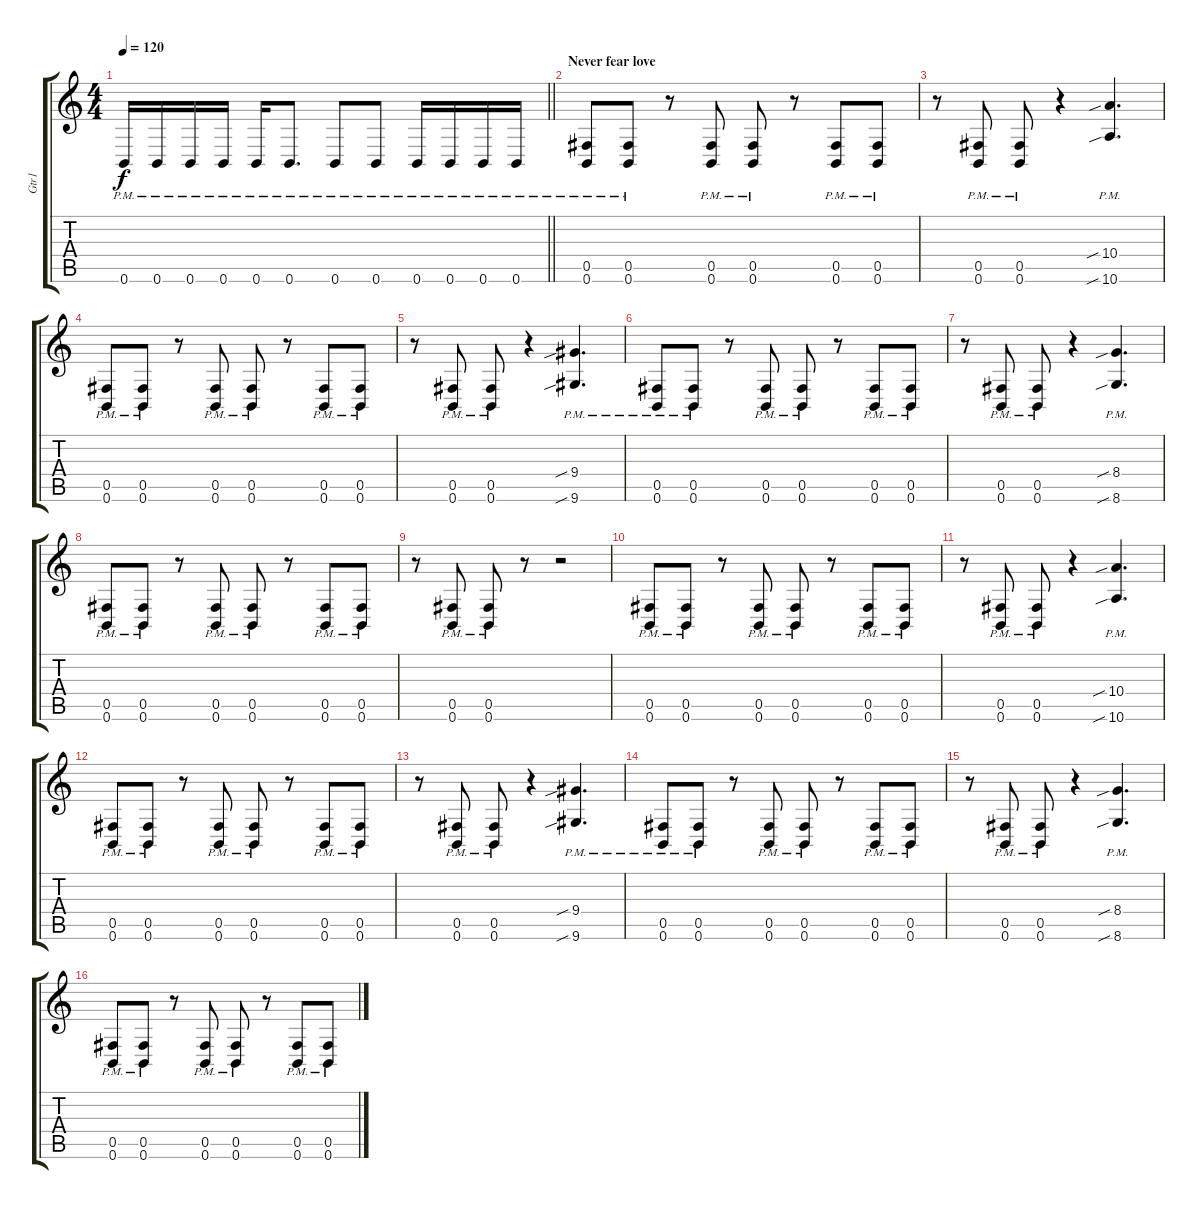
\track ("Gtr1" "Gtr1") {instrument acousticguitarsteel}
\staff {score tabs}
\tuning (Eb4 B3 Gb3 B2 Gb2 B1) {hide}
\ts (4 4)
\tempo 120
\clef g2
\barLineRight lightlight
\ks c
0.6{pm t}.16{dy f} 0.6{pm}.16 0.6{pm}.16 0.6{pm}.16 0.6{pm}.16 0.6{pm}.8{d} 0.6{pm}.8 0.6{pm}.8 0.6{pm}.16 0.6{pm}.16 0.6{pm}.16 0.6{pm}.16 |
\section ("" "Never fear love")
(0.5{pm} 0.6).8 (0.5{pm} 0.6).8 r.8 (0.5{pm} 0.6).8 (0.5{pm} 0.6).8 r.8 (0.5{pm} 0.6).8 (0.5{pm} 0.6).8 |
r.8 (0.5{pm} 0.6).8 (0.5{pm} 0.6).8 r.4 (10.4{sib} 10.6{sib pm}).4{d} |
(0.5{pm} 0.6).8 (0.5{pm} 0.6).8 r.8 (0.5{pm} 0.6).8 (0.5{pm} 0.6).8 r.8 (0.5{pm} 0.6).8 (0.5{pm} 0.6).8 |
r.8 (0.5{pm} 0.6).8 (0.5{pm} 0.6).8 r.4 (9.4{sib} 9.6{sib pm}).4{d} |
(0.5{pm} 0.6).8 (0.5{pm} 0.6).8 r.8 (0.5{pm} 0.6).8 (0.5{pm} 0.6).8 r.8 (0.5{pm} 0.6).8 (0.5{pm} 0.6).8 |
r.8 (0.5{pm} 0.6).8 (0.5{pm} 0.6).8 r.4 (8.4{sib} 8.6{sib pm}).4{d} |
(0.5{pm} 0.6).8 (0.5{pm} 0.6).8 r.8 (0.5{pm} 0.6).8 (0.5{pm} 0.6).8 r.8 (0.5{pm} 0.6).8 (0.5{pm} 0.6).8 |
r.8 (0.5{pm} 0.6).8 (0.5{pm} 0.6).8 r.8 r.2 |
(0.5{pm} 0.6).8 (0.5{pm} 0.6).8 r.8 (0.5{pm} 0.6).8 (0.5{pm} 0.6).8 r.8 (0.5{pm} 0.6).8 (0.5{pm} 0.6).8 |
r.8 (0.5{pm} 0.6).8 (0.5{pm} 0.6).8 r.4 (10.4{sib} 10.6{sib pm}).4{d} |
(0.5{pm} 0.6).8 (0.5{pm} 0.6).8 r.8 (0.5{pm} 0.6).8 (0.5{pm} 0.6).8 r.8 (0.5{pm} 0.6).8 (0.5{pm} 0.6).8 |
r.8 (0.5{pm} 0.6).8 (0.5{pm} 0.6).8 r.4 (9.4{sib} 9.6{sib pm}).4{d} |
(0.5{pm} 0.6).8 (0.5{pm} 0.6).8 r.8 (0.5{pm} 0.6).8 (0.5{pm} 0.6).8 r.8 (0.5{pm} 0.6).8 (0.5{pm} 0.6).8 |
r.8 (0.5{pm} 0.6).8 (0.5{pm} 0.6).8 r.4 (8.4{sib} 8.6{sib pm}).4{d} |
(0.5{pm} 0.6).8 (0.5{pm} 0.6).8 r.8 (0.5{pm} 0.6).8 (0.5{pm} 0.6).8 r.8 (0.5{pm} 0.6).8 (0.5{pm} 0.6).8
